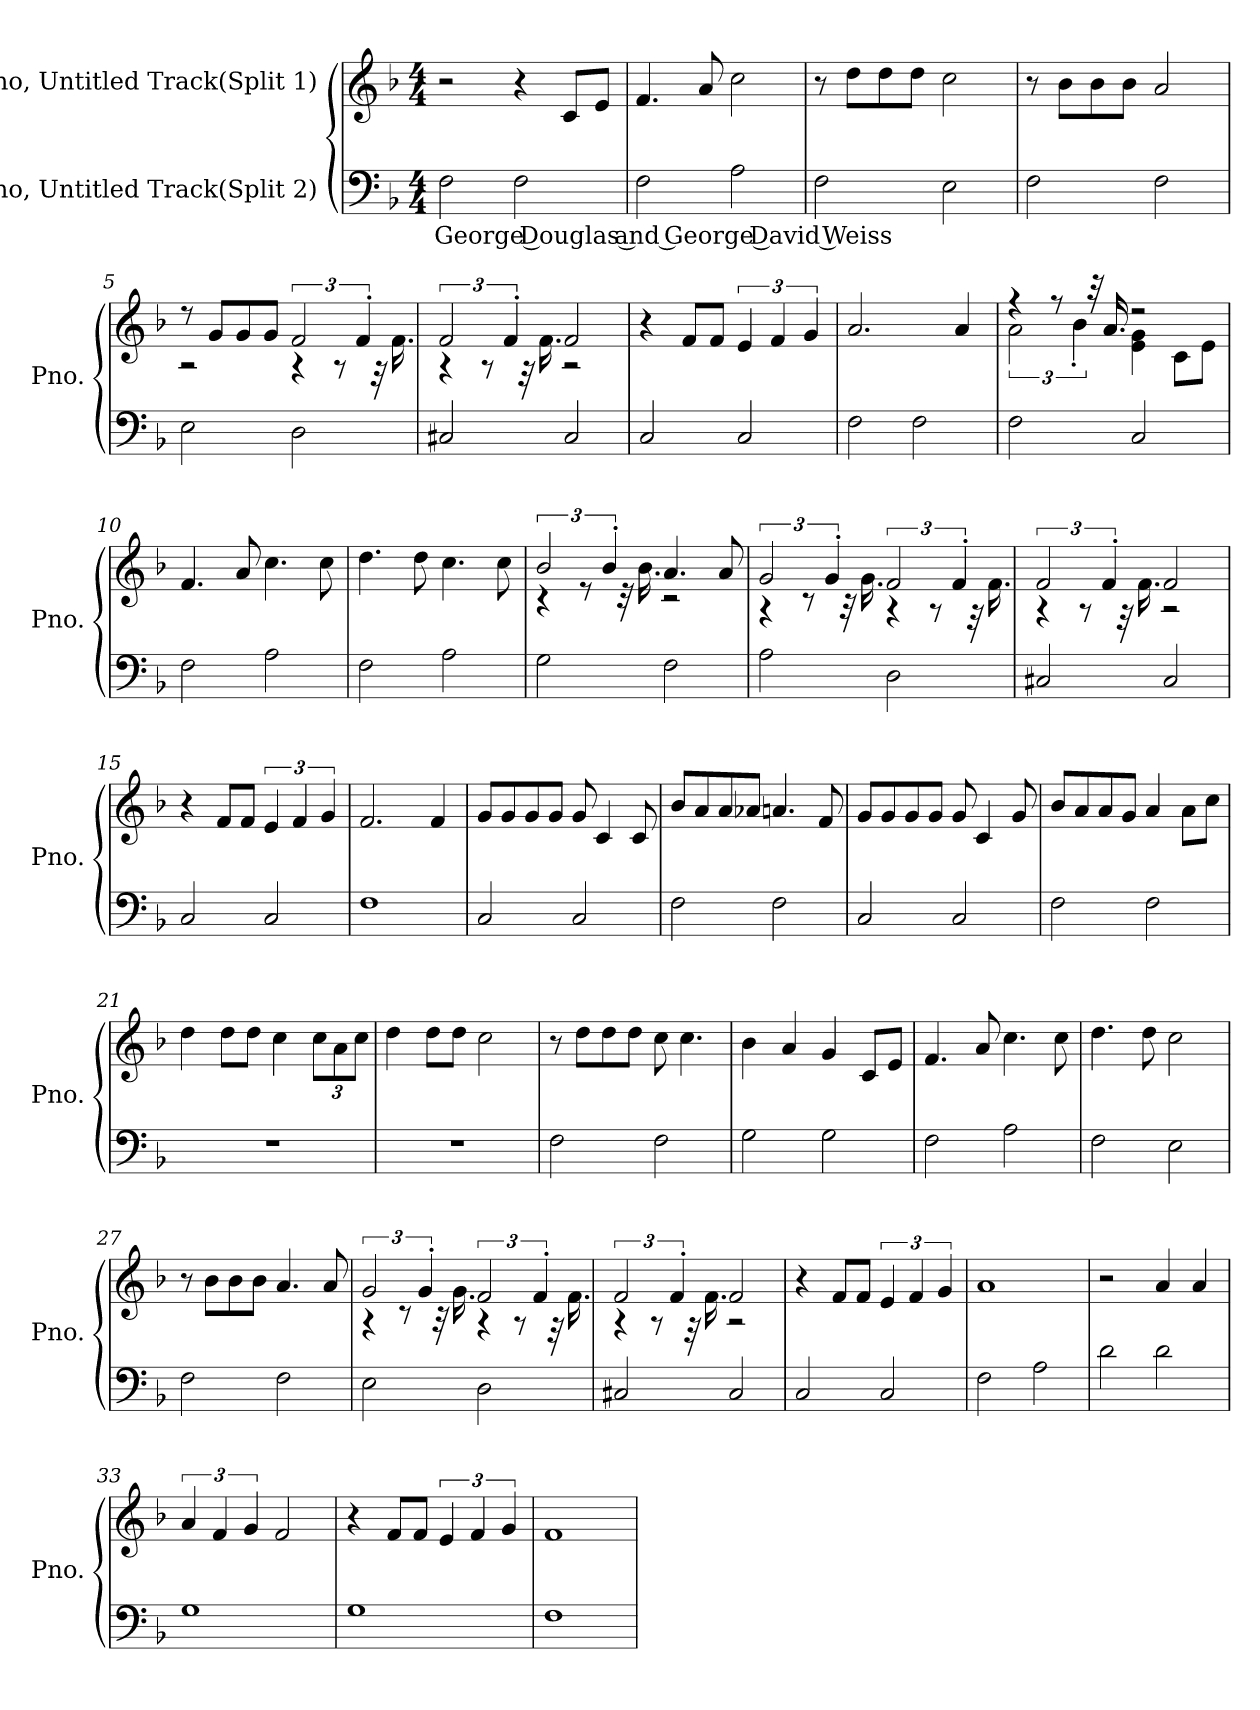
**kern	**text	**kern
*part2	*part2	*part1
*staff2	*staff2	*staff1
*I"Piano, Untitled Track(Split 2)	*	*I"Piano, Untitled Track(Split 1)
*I'Pno.	*	*I'Pno.
*clefF4	*	*clefG2
*k[b-]	*	*k[b-]
*M4/4	*	*M4/4
*MM100	*	*MM100
=1	=1	=1
!	!LO:LY:b	!
2F\	George Douglas and George David Weiss	2r
2F\	.	4r
.	.	8c/L
.	.	8e/J
=2	=2	=2
2F\	.	4.f/
.	.	8a/
2A\	.	2cc\
!!LO:LB:g=z
=3	=3	=3
2F\	.	8r
.	.	8dd\L
.	.	8dd\
.	.	8dd\J
2E\	.	2cc\
=4	=4	=4
2F\	.	8r
.	.	8b-\L
.	.	8b-\
.	.	8b-\J
2F\	.	2a/
=5	=5	=5
*	*	*^
2E\	.	8r	2r
.	.	8g/L	.
.	.	8g/	.
.	.	8g/J	.
2D\	.	3f/	4r
.	.	.	8r
.	.	6f'/	.
.	.	.	32r
.	.	.	16.f\
=6	=6	=6	=6
2C#X/	.	3f/	4r
.	.	.	8r
.	.	6f'/	.
.	.	.	32r
.	.	.	16.f\
2C#/	.	2f/	2r
*	*	*v	*v
=7	=7	=7
2C/	.	4r
.	.	8f/L
.	.	8f/J
2C/	.	6e/
.	.	6f/
.	.	6g/
=8	=8	=8
2F\	.	2.a/
2F\	.	.
.	.	4a/
!!LO:LB:g=z
=9	=9	=9
*	*	*^
2F\	.	4r	3a\
.	.	8r	.
.	.	.	6b-'\
.	.	32r	.
.	.	16.a/	.
2C/	.	2r	4e\ 4g\
.	.	.	8c\L
.	.	.	8e\J
*	*	*v	*v
=10	=10	=10
2F\	.	4.f/
.	.	8a/
2A\	.	4.cc\
.	.	8cc\
=11	=11	=11
2F\	.	4.dd\
.	.	8dd\
2A\	.	4.cc\
.	.	8cc\
=12	=12	=12
*	*	*^
2G\	.	3b-/	4r
.	.	.	8r
.	.	6b-'/	.
.	.	.	32r
.	.	.	16.b-\
2F\	.	4.a/	2r
.	.	8a/	.
=13	=13	=13	=13
2A\	.	3g/	4r
.	.	.	8r
.	.	6g'/	.
.	.	.	32r
.	.	.	16.g\
2D\	.	3f/	4r
.	.	.	8r
.	.	6f'/	.
.	.	.	32r
.	.	.	16.f\
!!LO:LB:g=z	!!
=14	=14	=14	=14
2C#X/	.	3f/	4r
.	.	.	8r
.	.	6f'/	.
.	.	.	32r
.	.	.	16.f\
2C#/	.	2f/	2r
*	*	*v	*v
=15	=15	=15
2C/	.	4r
.	.	8f/L
.	.	8f/J
2C/	.	6e/
.	.	6f/
.	.	6g/
=16	=16	=16
1F	.	2.f/
.	.	4f/
=17	=17	=17
2C/	.	8g/L
.	.	8g/
.	.	8g/
.	.	8g/J
2C/	.	8g/
.	.	4c/
.	.	8c/
=18	=18	=18
2F\	.	8b-/L
.	.	8a/
.	.	8a/
.	.	8a-X/J
2F\	.	4.an/
.	.	8f/
!!LO:LB:g=z
=19	=19	=19
2C/	.	8g/L
.	.	8g/
.	.	8g/
.	.	8g/J
2C/	.	8g/
.	.	4c/
.	.	8g/
=20	=20	=20
2F\	.	8b-/L
.	.	8a/
.	.	8a/
.	.	8g/J
2F\	.	4a/
.	.	8a\L
.	.	8cc\J
=21	=21	=21
1r	.	4dd\
.	.	8dd\L
.	.	8dd\J
.	.	4cc\
*	*	*Xbrackettup
.	.	12cc\L
.	.	12a\
.	.	12cc\J
=22	=22	=22
1r	.	4dd\
.	.	8dd\L
.	.	8dd\J
.	.	2cc\
=23	=23	=23
2F\	.	8r
.	.	8dd\L
.	.	8dd\
.	.	8dd\J
2F\	.	8cc\
.	.	4.cc\
=24	=24	=24
2G\	.	4b-\
.	.	4a/
2G\	.	4g/
.	.	8c/L
.	.	8e/J
!!LO:LB:g=z
=25	=25	=25
2F\	.	4.f/
.	.	8a/
2A\	.	4.cc\
.	.	8cc\
=26	=26	=26
2F\	.	4.dd\
.	.	8dd\
2E\	.	2cc\
=27	=27	=27
2F\	.	8r
.	.	8b-\L
.	.	8b-\
.	.	8b-\J
2F\	.	4.a/
.	.	8a/
=28	=28	=28
*	*	*brackettup
*	*	*^
2E\	.	3g/	4r
.	.	.	8r
.	.	6g'/	.
.	.	.	32r
.	.	.	16.g\
2D\	.	3f/	4r
.	.	.	8r
.	.	6f'/	.
.	.	.	32r
.	.	.	16.f\
=29	=29	=29	=29
2C#X/	.	3f/	4r
.	.	.	8r
.	.	6f'/	.
.	.	.	32r
.	.	.	16.f\
2C#/	.	2f/	2r
*	*	*v	*v
=30	=30	=30
2C/	.	4r
.	.	8f/L
.	.	8f/J
2C/	.	6e/
.	.	6f/
.	.	6g/
!!LO:PB:g=z
=31	=31	=31
2F\	.	1a
2A\	.	.
=32	=32	=32
2d\	.	2r
2d\	.	4a/
.	.	4a/
=33	=33	=33
1G	.	6a/
.	.	6f/
.	.	6g/
.	.	2f/
=34	=34	=34
1G	.	4r
.	.	8f/L
.	.	8f/J
.	.	6e/
.	.	6f/
.	.	6g/
=35	=35	=35
1F	.	1f
=	=	=
*-	*-	*-
